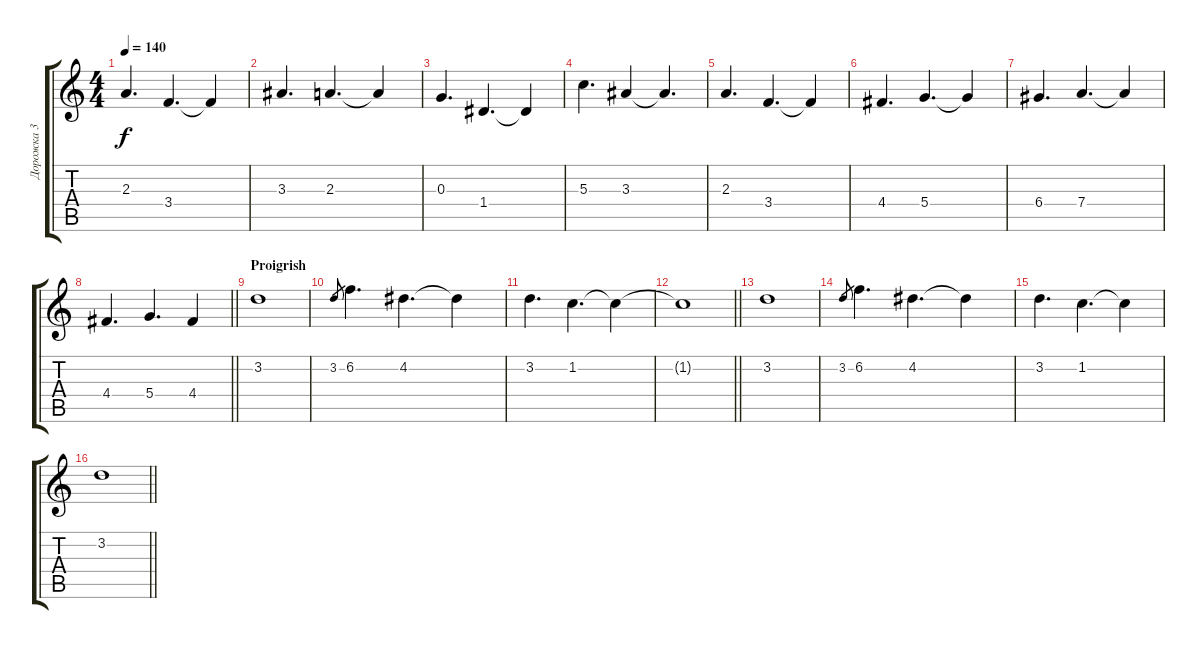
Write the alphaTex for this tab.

\track ("Дорожка 3" "Дорожка 3") {instrument acousticguitarsteel}
\staff {score tabs}
\tuning (E4 B3 G3 D3 A2 E2) {hide}
\ts (4 4)
\tempo 140
\clef g2
\ks c
2.3.4{d dy f} 3.4.4{d} 3.4{t}.4 |
3.3.4{d} 2.3.4{d} 2.3{t}.4 |
0.3.4{d} 1.4.4{d} 1.4{t}.4 |
5.3.4{d} 3.3.4 3.3{t}.4{d} |
2.3.4{d} 3.4.4{d} 3.4{t}.4 |
4.4.4{d} 5.4.4{d} 5.4{t}.4 |
6.4.4{d} 7.4.4{d} 7.4{t}.4 |
\barLineRight lightlight
4.4.4{d} 5.4.4{d} 4.4.4 |
\section ("" "Proigrish")
3.2.1 |
3.2.8{gr} 6.2.4{d} 4.2.4{d} 4.2{t}.4 |
3.2.4{d} 1.2.4{d} 1.2{t}.4 |
\barLineRight lightlight
1.2{t}.1 |
3.2.1 |
3.2.8{gr} 6.2.4{d} 4.2.4{d} 4.2{t}.4 |
3.2.4{d} 1.2.4{d} 1.2{t}.4 |
\barLineRight lightlight
3.2.1
